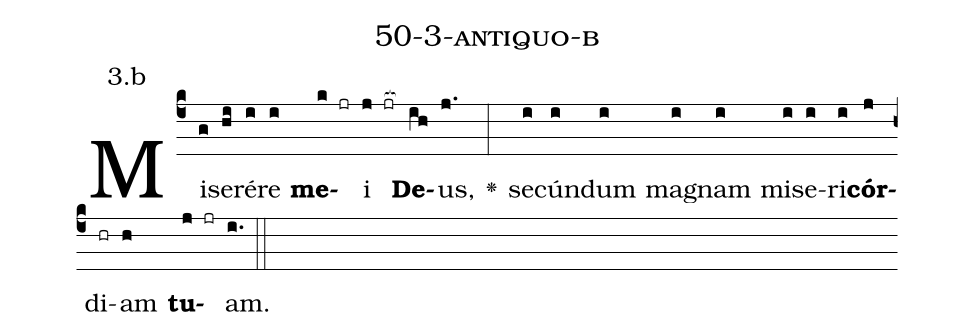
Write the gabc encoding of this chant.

name: 50-3-antiquo-b;
annotation: 3.b;
%%
(c4)Mi(g)se(hi)ré(i)re(i) <b>me</b>(k jr)i(j jr[ocb:1{]) <b>De</b>(ih[ocb:0}])us,(j.) <v>\greheightstar</v>(:) se(i)cún(i)dum(i) ma(i)gnam(i) mi(i)se(i)ri(i)<b>cór</b>(j)di(hr)am(h) <b>tu</b>(j jr)am.(i.) (::)


%E(i) u(i) o(j) u(h) a(j) e.(i.) (::)
